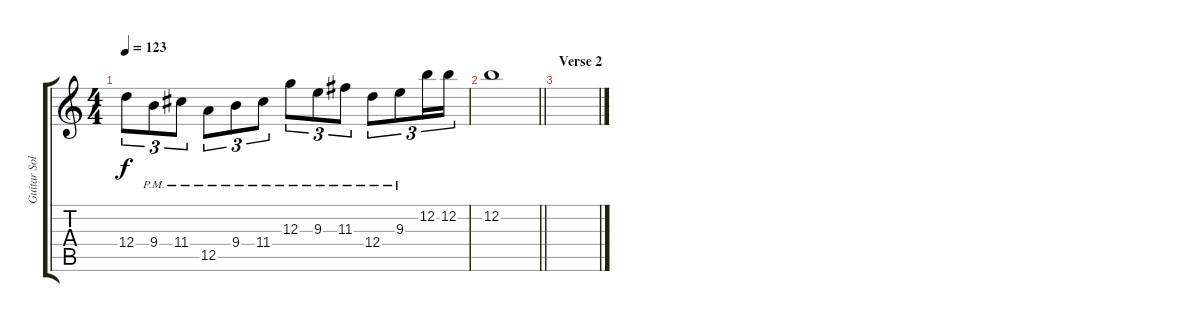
\track ("Guitar Solo (2)" "Guitar Sol") {instrument distortionguitar}
\staff {score tabs}
\tuning (E4 B3 G3 D3 A2 E2) {hide}
\ts (4 4)
\tempo 123
\clef g2
\ks c
12.4.8{tu (3 2) dy f} 9.4{pm}.8{tu (3 2)} 11.4{pm}.8{tu (3 2)} 12.5{pm}.8{tu (3 2)} 9.4{pm}.8{tu (3 2)} 11.4{pm}.8{tu (3 2)} 12.3{pm}.8{tu (3 2)} 9.3{pm}.8{tu (3 2)} 11.3{pm}.8{tu (3 2)} 12.4{pm}.8{tu (3 2)} 9.3{pm}.8{tu (3 2)} 12.2.16{tu (3 2)} 12.2.16{tu (3 2)} |
\barLineRight lightlight
12.2.1 |
\section ("" "Verse 2")
